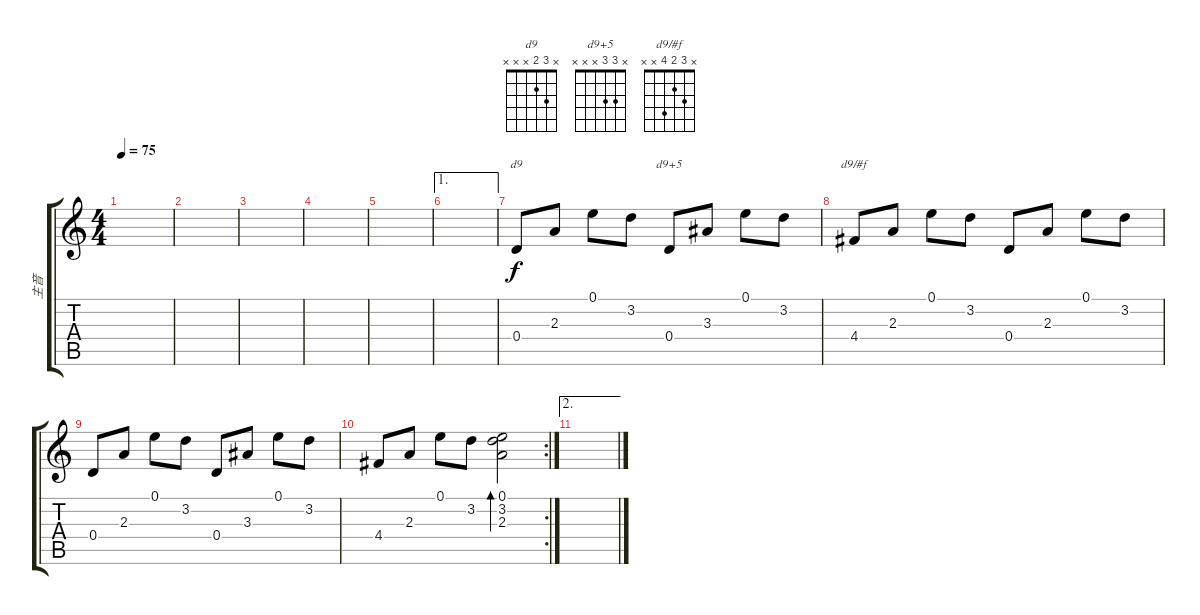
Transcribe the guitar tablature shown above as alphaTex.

\track ("主音" "主音") {instrument overdrivenguitar}
\staff {score tabs}
\tuning (E4 B3 G3 D3 A2 E2) {hide}
\chord ("d9" x 3 2 x x x)
\chord ("d9+5" x 3 3 x x x)
\chord ("d9/#f" x 3 2 4 x x)
\ts (4 4)
\tempo 75
\clef g2
\ks c
|
|
|
|
|
\ae 1
|
0.4.8{ch "d9"} 2.3.8 0.1.8 3.2.8 0.4.8{ch "d9+5"} 3.3.8 0.1.8 3.2.8 |
4.4.8{ch "d9/#f"} 2.3.8 0.1.8 3.2.8 0.4.8 2.3.8 0.1.8 3.2.8 |
0.4.8 2.3.8 0.1.8 3.2.8 0.4.8 3.3.8 0.1.8 3.2.8 |
\rc 2
4.4.8 2.3.8 0.1.8 3.2.8 (0.1 3.2 2.3).2{bd 480} |
\ae 2
